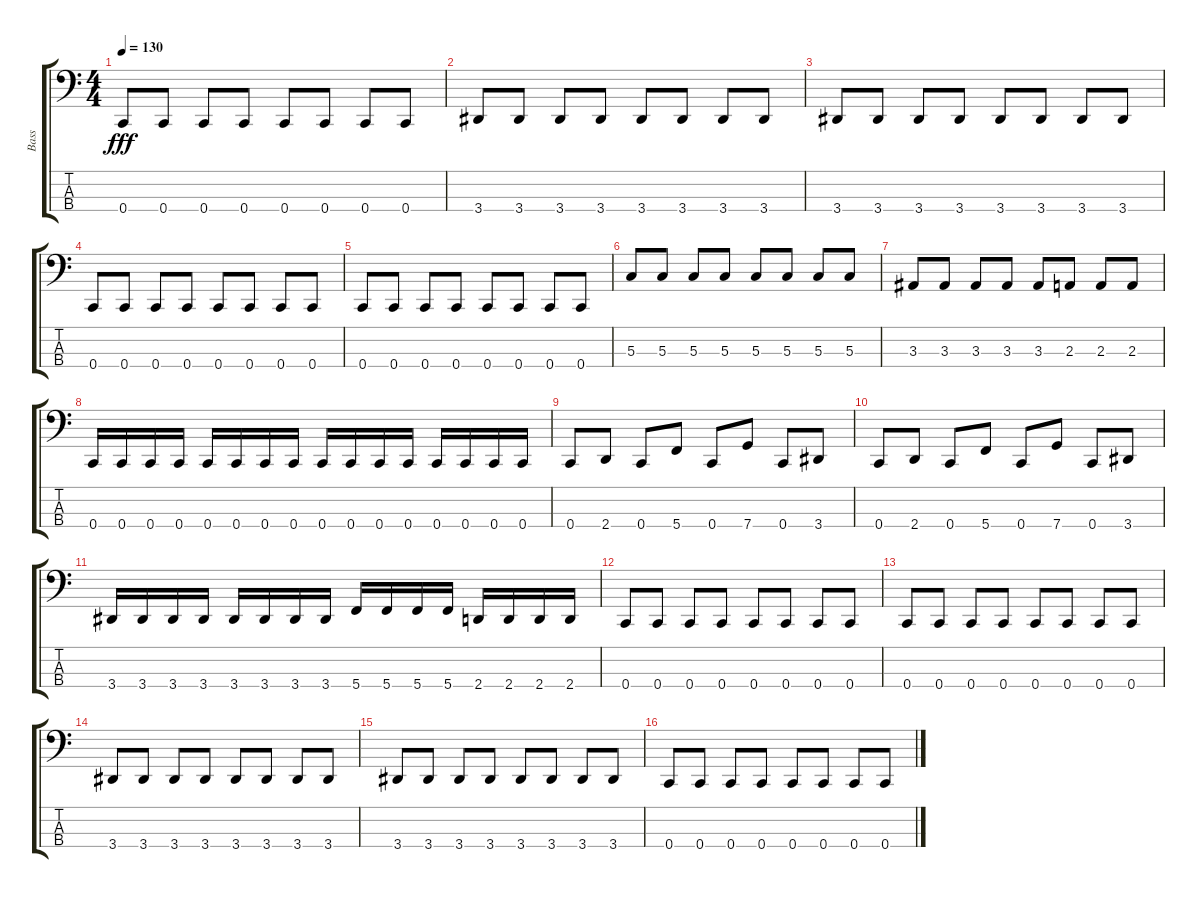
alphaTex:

\track ("Bass" "Bass") {instrument electricbassfinger}
\staff {score tabs}
\tuning (F2 C2 G1 C1) {hide}
\ts (4 4)
\tempo 130
\clef f4
\ks c
0.4.8{dy fff} 0.4.8 0.4.8 0.4.8 0.4.8 0.4.8 0.4.8 0.4.8 |
3.4.8 3.4.8 3.4.8 3.4.8 3.4.8 3.4.8 3.4.8 3.4.8 |
3.4.8 3.4.8 3.4.8 3.4.8 3.4.8 3.4.8 3.4.8 3.4.8 |
0.4.8 0.4.8 0.4.8 0.4.8 0.4.8 0.4.8 0.4.8 0.4.8 |
0.4.8 0.4.8 0.4.8 0.4.8 0.4.8 0.4.8 0.4.8 0.4.8 |
5.3.8 5.3.8 5.3.8 5.3.8 5.3.8 5.3.8 5.3.8 5.3.8 |
3.3.8 3.3.8 3.3.8 3.3.8 3.3.8 2.3.8 2.3.8 2.3.8 |
0.4.16 0.4.16 0.4.16 0.4.16 0.4.16 0.4.16 0.4.16 0.4.16 0.4.16 0.4.16 0.4.16 0.4.16 0.4.16 0.4.16 0.4.16 0.4.16 |
0.4.8 2.4.8 0.4.8 5.4.8 0.4.8 7.4.8 0.4.8 3.4.8 |
0.4.8 2.4.8 0.4.8 5.4.8 0.4.8 7.4.8 0.4.8 3.4.8 |
3.4.16 3.4.16 3.4.16 3.4.16 3.4.16 3.4.16 3.4.16 3.4.16 5.4.16 5.4.16 5.4.16 5.4.16 2.4.16 2.4.16 2.4.16 2.4.16 |
0.4.8 0.4.8 0.4.8 0.4.8 0.4.8 0.4.8 0.4.8 0.4.8 |
0.4.8 0.4.8 0.4.8 0.4.8 0.4.8 0.4.8 0.4.8 0.4.8 |
3.4.8 3.4.8 3.4.8 3.4.8 3.4.8 3.4.8 3.4.8 3.4.8 |
3.4.8 3.4.8 3.4.8 3.4.8 3.4.8 3.4.8 3.4.8 3.4.8 |
0.4.8 0.4.8 0.4.8 0.4.8 0.4.8 0.4.8 0.4.8 0.4.8
